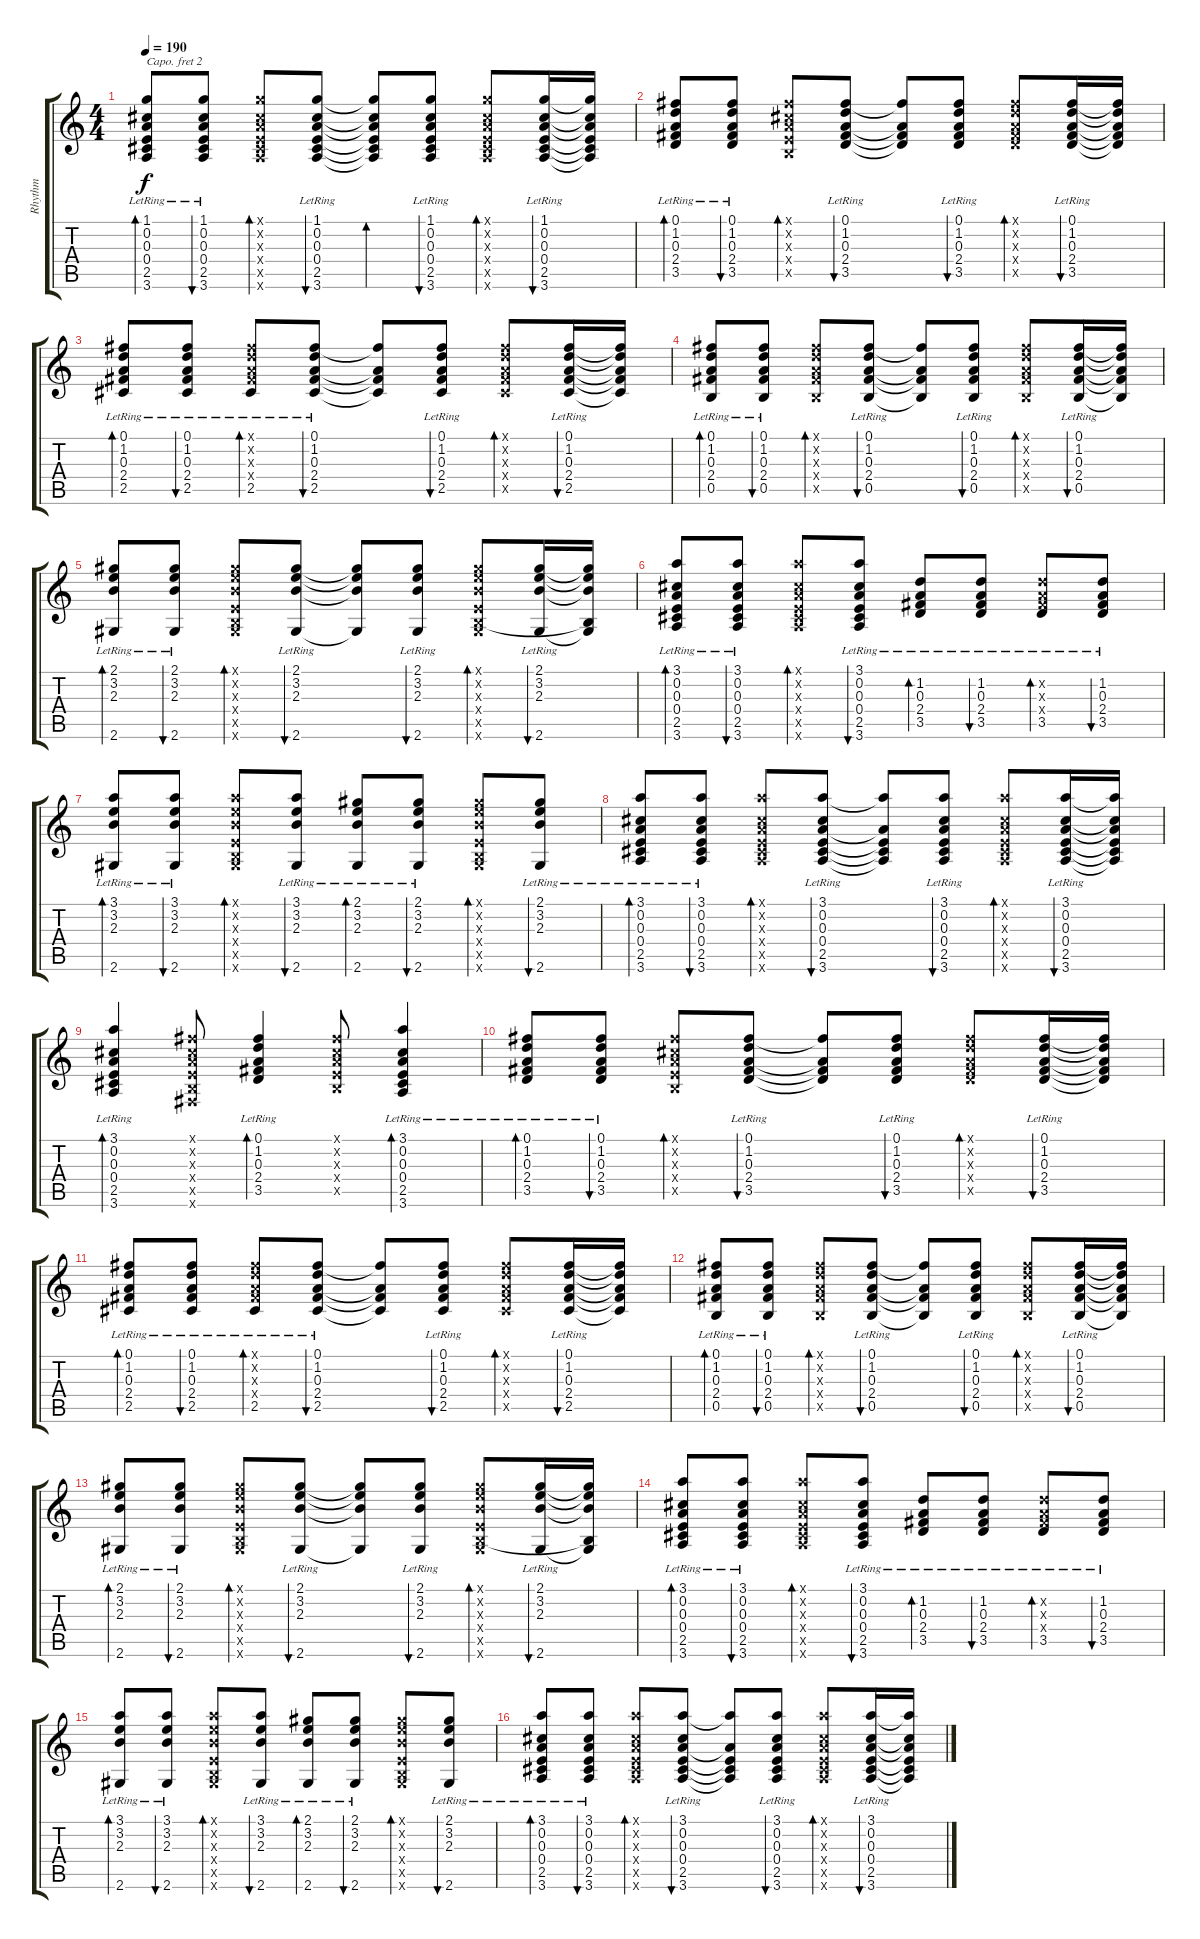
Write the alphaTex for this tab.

\track ("Rhythm" "Rhythm") {instrument acousticguitarsteel}
\staff {score tabs}
\capo 2
\tuning (E4 B3 G3 D3 A2 E2) {hide}
\ts (4 4)
\tempo 190
\clef g2
\ks c
(1.1{lr} 0.2{lr} 0.3{lr} 0.4{lr} 2.5{lr} 3.6{lr}).8{bd 60 dy f} (1.1{lr} 0.2{lr} 0.3{lr} 0.4{lr} 2.5{lr} 3.6{lr}).8{bu 60} (1.1{x} 0.2{x} 0.3{x} 0.4{x} 2.5{x} 3.6{x}).8{bd 60} (1.1{lr} 0.2{lr} 0.3{lr} 0.4{lr} 2.5{lr} 3.6{lr}).8{bu 60} (1.1{t} 0.2{t} 0.3{t} 0.4{t} 2.5{t} 3.6{t}).8{bd 60} (1.1{lr} 0.2{lr} 0.3{lr} 0.4{lr} 2.5{lr} 3.6{lr}).8{bu 60} (1.1{x} 0.2{x} 0.3{x} 0.4{x} 2.5{x} 3.6{x}).8{bd 60} (1.1{lr} 0.2{lr} 0.3{lr} 0.4{lr} 2.5{lr} 3.6{lr}).16{bu 60} (1.1{t} 0.2{t} 0.3{t} 0.4{t} 2.5{t} 3.6{t}).16 |
(0.1{lr} 1.2{lr} 0.3{lr} 2.4{lr} 3.5{lr}).8{bd 60} (0.1{lr} 1.2{lr} 0.3{lr} 2.4{lr} 3.5{lr}).8{bu 60} (0.1{x} 0.2{x} 0.3{x} 0.4{x} 0.5{x}).8{bd 60} (0.1{lr} 1.2{lr} 0.3{lr} 2.4{lr} 3.5{lr}).8{bu 60} (0.1{t} 0.3{t} 2.4{t} 3.5{t}).8 (0.1{lr} 1.2{lr} 0.3{lr} 2.4{lr} 3.5{lr}).8{bu 60} (0.1{x} 1.2{x} 0.3{x} 2.4{x} 3.5{x}).8{bd 60} (0.1{lr} 1.2{lr} 0.3{lr} 2.4{lr} 3.5{lr}).16{bu 60} (0.1{t} 1.2{t} 0.3{t} 2.4{t} 3.5{t}).16 |
(0.1{lr} 1.2{lr} 0.3{lr} 2.4{lr} 2.5{lr}).8{bd 60} (0.1{lr} 1.2{lr} 0.3{lr} 2.4{lr} 2.5{lr}).8{bu 60} (0.1{x} 1.2{x} 0.3{x} 2.4{x} 2.5{lr}).8{bd 60} (0.1{lr} 1.2{lr} 0.3{lr} 2.4{lr} 2.5{lr}).8{bu 60} (0.1{t} 0.3{t} 2.4{t} 2.5{t}).8 (0.1{lr} 1.2{lr} 0.3{lr} 2.4{lr} 2.5{lr}).8{bu 60} (0.1{x} 1.2{x} 0.3{x} 2.4{x} 2.5{x}).8{bd 60} (0.1{lr} 1.2{lr} 0.3{lr} 2.4{lr} 2.5{lr}).16{bu 60} (0.1{t} 1.2{t} 0.3{t} 2.4{t} 2.5{t}).16 |
(0.1{lr} 1.2{lr} 0.3{lr} 2.4{lr} 0.5{lr}).8{bd 60} (0.1{lr} 1.2{lr} 0.3{lr} 2.4{lr} 0.5{lr}).8{bu 60} (0.1{x} 1.2{x} 0.3{x} 2.4{x} 0.5{x}).8{bd 60} (0.1{lr} 1.2{lr} 0.3{lr} 2.4{lr} 0.5{lr}).8{bu 60} (0.1{t} 0.3{t} 2.4{t} 0.5{t}).8 (0.1{lr} 1.2{lr} 0.3{lr} 2.4{lr} 0.5{lr}).8{bu 60} (0.1{x} 1.2{x} 0.3{x} 2.4{x} 0.5{x}).8{bd 60} (0.1{lr} 1.2{lr} 0.3{lr} 2.4{lr} 0.5{lr}).16{bu 60} (0.1{t} 1.2{t} 0.3{t} 2.4{t} 0.5{t}).16 |
(2.1{lr} 3.2{lr} 2.3{lr} 2.6{lr}).8{bd 60} (2.1{lr} 3.2{lr} 2.3{lr} 2.6{lr}).8{bu 60} (2.1{x} 3.2{x} 2.3{x} 0.4{x} 0.5{x} 2.6{x}).8{bd 60} (2.1{lr} 3.2{lr} 2.3{lr} 2.6{lr}).8{bu 60} (2.1{t} 3.2{t} 2.3{t} 2.6{t}).8 (2.1{lr} 3.2{lr} 2.3{lr} 2.6{lr}).8{bu 60} (2.1{x} 3.2{x} 2.3{x} 0.4{x} 0.5{x} 2.6{x}).8{bd 60} (2.1{lr} 3.2{lr} 2.3{lr} 2.6{lr}).16{bu 60} (2.1{t} 3.2{t} 2.3{t} 0.5{t} 2.6{t}).16 |
(3.1{lr} 0.2{lr} 0.3{lr} 0.4{lr} 2.5{lr} 3.6{lr}).8{bd 60} (3.1{lr} 0.2{lr} 0.3{lr} 0.4{lr} 2.5{lr} 3.6{lr}).8{bu 60} (3.1{x} 0.2{x} 0.3{x} 0.4{x} 2.5{x} 3.6{x}).8{bd 60} (3.1{lr} 0.2{lr} 0.3{lr} 0.4{lr} 2.5{lr} 3.6{lr}).8{bu 60} (1.2{lr} 0.3{lr} 2.4{lr} 3.5{lr}).8{bd 60} (1.2{lr} 0.3{lr} 2.4{lr} 3.5{lr}).8{bu 60} (1.2{x} 0.3{x} 2.4{x} 3.5{lr}).8{bd 60} (1.2{lr} 0.3{lr} 2.4{lr} 3.5{lr}).8{bu 60} |
(3.1{lr} 3.2{lr} 2.3{lr} 2.6{lr}).8{bd 60} (3.1{lr} 3.2{lr} 2.3{lr} 2.6{lr}).8{bu 60} (3.1{x} 3.2{x} 2.3{x} 0.4{x} 0.5{x} 2.6{x}).8{bd 60} (3.1{lr} 3.2{lr} 2.3{lr} 2.6{lr}).8{bu 60} (2.1{lr} 3.2{lr} 2.3{lr} 2.6{lr}).8{bd 60} (2.1{lr} 3.2{lr} 2.3{lr} 2.6{lr}).8{bu 60} (2.1{x} 3.2{x} 2.3{x} 0.4{x} 0.5{x} 2.6{x}).8{bd 60} (2.1{lr} 3.2{lr} 2.3{lr} 2.6{lr}).8{bu 60} |
(3.1{lr} 0.2{lr} 0.3{lr} 0.4{lr} 2.5{lr} 3.6{lr}).8{bd 60} (3.1{lr} 0.2{lr} 0.3{lr} 0.4{lr} 2.5{lr} 3.6{lr}).8{bu 60} (3.1{x} 0.2{x} 0.3{x} 0.4{x} 2.5{x} 3.6{x}).8{bd 60} (3.1{lr} 0.2{lr} 0.3{lr} 0.4{lr} 2.5{lr} 3.6{lr}).8{bu 60} (3.1{t} 0.3{t} 0.4{t} 2.5{t} 3.6{t}).8 (3.1{lr} 0.2{lr} 0.3{lr} 0.4{lr} 2.5{lr} 3.6{lr}).8{bu 60} (3.1{x} 0.2{x} 0.3{x} 0.4{x} 2.5{x} 3.6{x}).8{bd 60} (3.1{lr} 0.2{lr} 0.3{lr} 0.4{lr} 2.5{lr} 3.6{lr}).16{bu 60} (3.1{t} 0.2{t} 0.3{t} 0.4{t} 2.5{t} 3.6{t}).16 |
(3.1{lr} 0.2{lr} 0.3{lr} 0.4{lr} 2.5{lr} 3.6{lr}).4{bd 60} (0.1{x} 0.2{x} 0.3{x} 0.4{x} 0.5{x} 0.6{x}).8 (0.1{lr} 1.2{lr} 0.3{lr} 2.4{lr} 3.5{lr}).4{bd 60} (0.1{x} 0.2{x} 0.3{x} 0.4{x} 0.5{x}).8 (3.1{lr} 0.2{lr} 0.3{lr} 0.4{lr} 2.5{lr} 3.6{lr}).4{bd 60} |
(0.1{lr} 1.2{lr} 0.3{lr} 2.4{lr} 3.5{lr}).8{bd 60} (0.1{lr} 1.2{lr} 0.3{lr} 2.4{lr} 3.5{lr}).8{bu 60} (0.1{x} 0.2{x} 0.3{x} 0.4{x} 0.5{x}).8{bd 60} (0.1{lr} 1.2{lr} 0.3{lr} 2.4{lr} 3.5{lr}).8{bu 60} (0.1{t} 0.3{t} 2.4{t} 3.5{t}).8 (0.1{lr} 1.2{lr} 0.3{lr} 2.4{lr} 3.5{lr}).8{bu 60} (0.1{x} 1.2{x} 0.3{x} 2.4{x} 3.5{x}).8{bd 60} (0.1{lr} 1.2{lr} 0.3{lr} 2.4{lr} 3.5{lr}).16{bu 60} (0.1{t} 1.2{t} 0.3{t} 2.4{t} 3.5{t}).16 |
(0.1{lr} 1.2{lr} 0.3{lr} 2.4{lr} 2.5{lr}).8{bd 60} (0.1{lr} 1.2{lr} 0.3{lr} 2.4{lr} 2.5{lr}).8{bu 60} (0.1{x} 1.2{x} 0.3{x} 2.4{x} 2.5{lr}).8{bd 60} (0.1{lr} 1.2{lr} 0.3{lr} 2.4{lr} 2.5{lr}).8{bu 60} (0.1{t} 0.3{t} 2.4{t} 2.5{t}).8 (0.1{lr} 1.2{lr} 0.3{lr} 2.4{lr} 2.5{lr}).8{bu 60} (0.1{x} 1.2{x} 0.3{x} 2.4{x} 2.5{x}).8{bd 60} (0.1{lr} 1.2{lr} 0.3{lr} 2.4{lr} 2.5{lr}).16{bu 60} (0.1{t} 1.2{t} 0.3{t} 2.4{t} 2.5{t}).16 |
(0.1{lr} 1.2{lr} 0.3{lr} 2.4{lr} 0.5{lr}).8{bd 60} (0.1{lr} 1.2{lr} 0.3{lr} 2.4{lr} 0.5{lr}).8{bu 60} (0.1{x} 1.2{x} 0.3{x} 2.4{x} 0.5{x}).8{bd 60} (0.1{lr} 1.2{lr} 0.3{lr} 2.4{lr} 0.5{lr}).8{bu 60} (0.1{t} 0.3{t} 2.4{t} 0.5{t}).8 (0.1{lr} 1.2{lr} 0.3{lr} 2.4{lr} 0.5{lr}).8{bu 60} (0.1{x} 1.2{x} 0.3{x} 2.4{x} 0.5{x}).8{bd 60} (0.1{lr} 1.2{lr} 0.3{lr} 2.4{lr} 0.5{lr}).16{bu 60} (0.1{t} 1.2{t} 0.3{t} 2.4{t} 0.5{t}).16 |
(2.1{lr} 3.2{lr} 2.3{lr} 2.6{lr}).8{bd 60} (2.1{lr} 3.2{lr} 2.3{lr} 2.6{lr}).8{bu 60} (2.1{x} 3.2{x} 2.3{x} 0.4{x} 0.5{x} 2.6{x}).8{bd 60} (2.1{lr} 3.2{lr} 2.3{lr} 2.6{lr}).8{bu 60} (2.1{t} 3.2{t} 2.3{t} 2.6{t}).8 (2.1{lr} 3.2{lr} 2.3{lr} 2.6{lr}).8{bu 60} (2.1{x} 3.2{x} 2.3{x} 0.4{x} 0.5{x} 2.6{x}).8{bd 60} (2.1{lr} 3.2{lr} 2.3{lr} 2.6{lr}).16{bu 60} (2.1{t} 3.2{t} 2.3{t} 0.5{t} 2.6{t}).16 |
(3.1{lr} 0.2{lr} 0.3{lr} 0.4{lr} 2.5{lr} 3.6{lr}).8{bd 60} (3.1{lr} 0.2{lr} 0.3{lr} 0.4{lr} 2.5{lr} 3.6{lr}).8{bu 60} (3.1{x} 0.2{x} 0.3{x} 0.4{x} 2.5{x} 3.6{x}).8{bd 60} (3.1{lr} 0.2{lr} 0.3{lr} 0.4{lr} 2.5{lr} 3.6{lr}).8{bu 60} (1.2{lr} 0.3{lr} 2.4{lr} 3.5{lr}).8{bd 60} (1.2{lr} 0.3{lr} 2.4{lr} 3.5{lr}).8{bu 60} (1.2{x} 0.3{x} 2.4{x} 3.5{lr}).8{bd 60} (1.2{lr} 0.3{lr} 2.4{lr} 3.5{lr}).8{bu 60} |
(3.1{lr} 3.2{lr} 2.3{lr} 2.6{lr}).8{bd 60} (3.1{lr} 3.2{lr} 2.3{lr} 2.6{lr}).8{bu 60} (3.1{x} 3.2{x} 2.3{x} 0.4{x} 0.5{x} 2.6{x}).8{bd 60} (3.1{lr} 3.2{lr} 2.3{lr} 2.6{lr}).8{bu 60} (2.1{lr} 3.2{lr} 2.3{lr} 2.6{lr}).8{bd 60} (2.1{lr} 3.2{lr} 2.3{lr} 2.6{lr}).8{bu 60} (2.1{x} 3.2{x} 2.3{x} 0.4{x} 0.5{x} 2.6{x}).8{bd 60} (2.1{lr} 3.2{lr} 2.3{lr} 2.6{lr}).8{bu 60} |
(3.1{lr} 0.2{lr} 0.3{lr} 0.4{lr} 2.5{lr} 3.6{lr}).8{bd 60} (3.1{lr} 0.2{lr} 0.3{lr} 0.4{lr} 2.5{lr} 3.6{lr}).8{bu 60} (3.1{x} 0.2{x} 0.3{x} 0.4{x} 2.5{x} 3.6{x}).8{bd 60} (3.1{lr} 0.2{lr} 0.3{lr} 0.4{lr} 2.5{lr} 3.6{lr}).8{bu 60} (3.1{t} 0.3{t} 0.4{t} 2.5{t} 3.6{t}).8 (3.1{lr} 0.2{lr} 0.3{lr} 0.4{lr} 2.5{lr} 3.6{lr}).8{bu 60} (3.1{x} 0.2{x} 0.3{x} 0.4{x} 2.5{x} 3.6{x}).8{bd 60} (3.1{lr} 0.2{lr} 0.3{lr} 0.4{lr} 2.5{lr} 3.6{lr}).16{bu 60} (3.1{t} 0.2{t} 0.3{t} 0.4{t} 2.5{t} 3.6{t}).16
